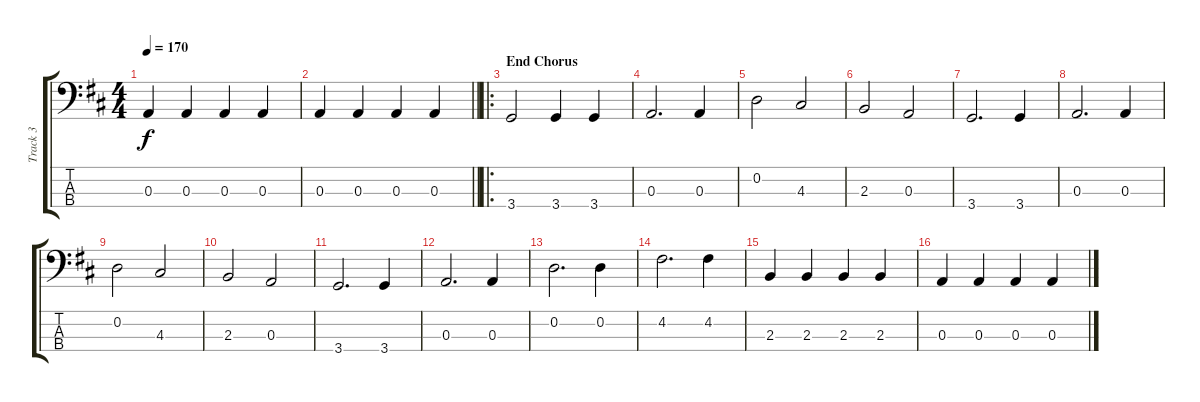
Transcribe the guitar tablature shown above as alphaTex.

\track ("Track 3" "Track 3") {instrument electricbassfinger}
\staff {score tabs}
\tuning (G2 D2 A1 E1) {hide}
\ts (4 4)
\tempo 170
\clef f4
\ks d
0.3.4{dy f} 0.3.4 0.3.4 0.3.4 |
\barLineRight lightlight
0.3.4 0.3.4 0.3.4 0.3.4 |
\ro
\section ("" "End Chorus")
3.4.2 3.4.4 3.4.4 |
0.3.2{d} 0.3.4 |
0.2.2 4.3.2 |
2.3.2 0.3.2 |
3.4.2{d} 3.4.4 |
0.3.2{d} 0.3.4 |
0.2.2 4.3.2 |
2.3.2 0.3.2 |
3.4.2{d} 3.4.4 |
0.3.2{d} 0.3.4 |
0.2.2{d} 0.2.4 |
4.2.2{d} 4.2.4 |
2.3.4 2.3.4 2.3.4 2.3.4 |
0.3.4 0.3.4 0.3.4 0.3.4
